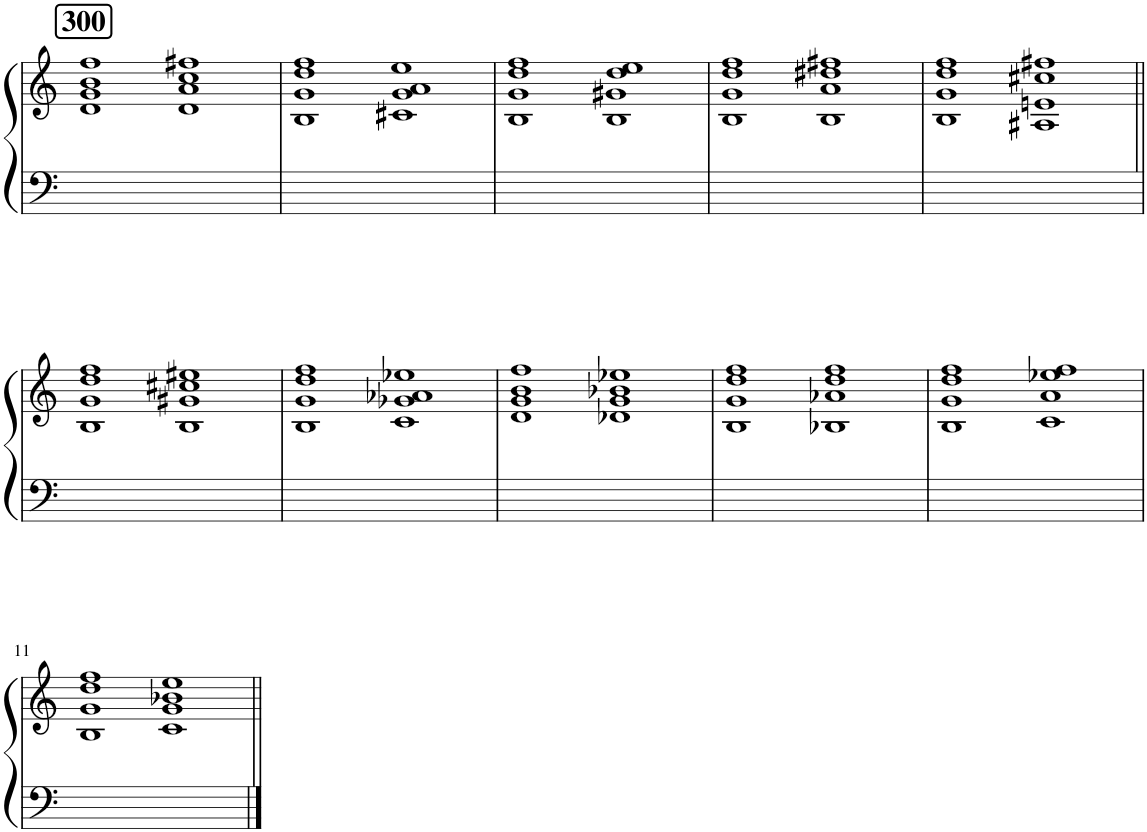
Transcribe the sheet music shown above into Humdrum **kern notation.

**kern	**kern
*part1	*part1
*staff2	*staff1
*I"Piano	*
*I'Pno.	*
*clefF4	*clefG2
*k[]	*k[]
*M2/1	*M2/1
!!LO:REH:place=s1:a:B:cj:fs=14:t=300
=1	=1
*	*^
*	*	*^
*	*	*	*^
0ryy	1ff	1b	1g	1d
.	1ff#X	1cc	1a	1d
=2	=2	=2	=2	=2
0ryy	1ff	1dd	1g	1B
.	1ee	1a	1g	1c#X
=3	=3	=3	=3	=3
0ryy	1ff	1dd	1g	1B
.	1ee	1dd	1g#X	1B
=4	=4	=4	=4	=4
0ryy	1ff	1dd	1g	1B
.	1ff#X	1dd#X	1a	1B
=5	=5	=5	=5	=5
0ryy	1ff	1dd	1g	1B
.	1ff#X	1cc#X	1en	1A#X
!!LO:LB:g=z	!!	!!	!!
=6||	=6||	=6||	=6||	=6||
0ryy	1ff	1dd	1g	1B
.	1ee#X	1cc#X	1g#X	1B
=7	=7	=7	=7	=7
0ryy	1ff	1dd	1g	1B
.	1ee-X	1a-X	1g-X	1c
=8	=8	=8	=8	=8
0ryy	1ff	1b	1g	1d
.	1ee-X	1b-X	1g	1d-X
=9	=9	=9	=9	=9
0ryy	1ff	1dd	1g	1B
.	1ff	1dd	1a-X	1B-X
=10	=10	=10	=10	=10
0ryy	1ff	1dd	1g	1B
.	1ff	1ee-X	1a	1c
!!LO:LB:g=z	!!	!!	!!
=11	=11	=11	=11	=11
0ryy	1ff	1dd	1g	1B
.	1ee	1b-X	1g	1c
*	*v	*v	*v	*v
=||	=||
*-	*-
